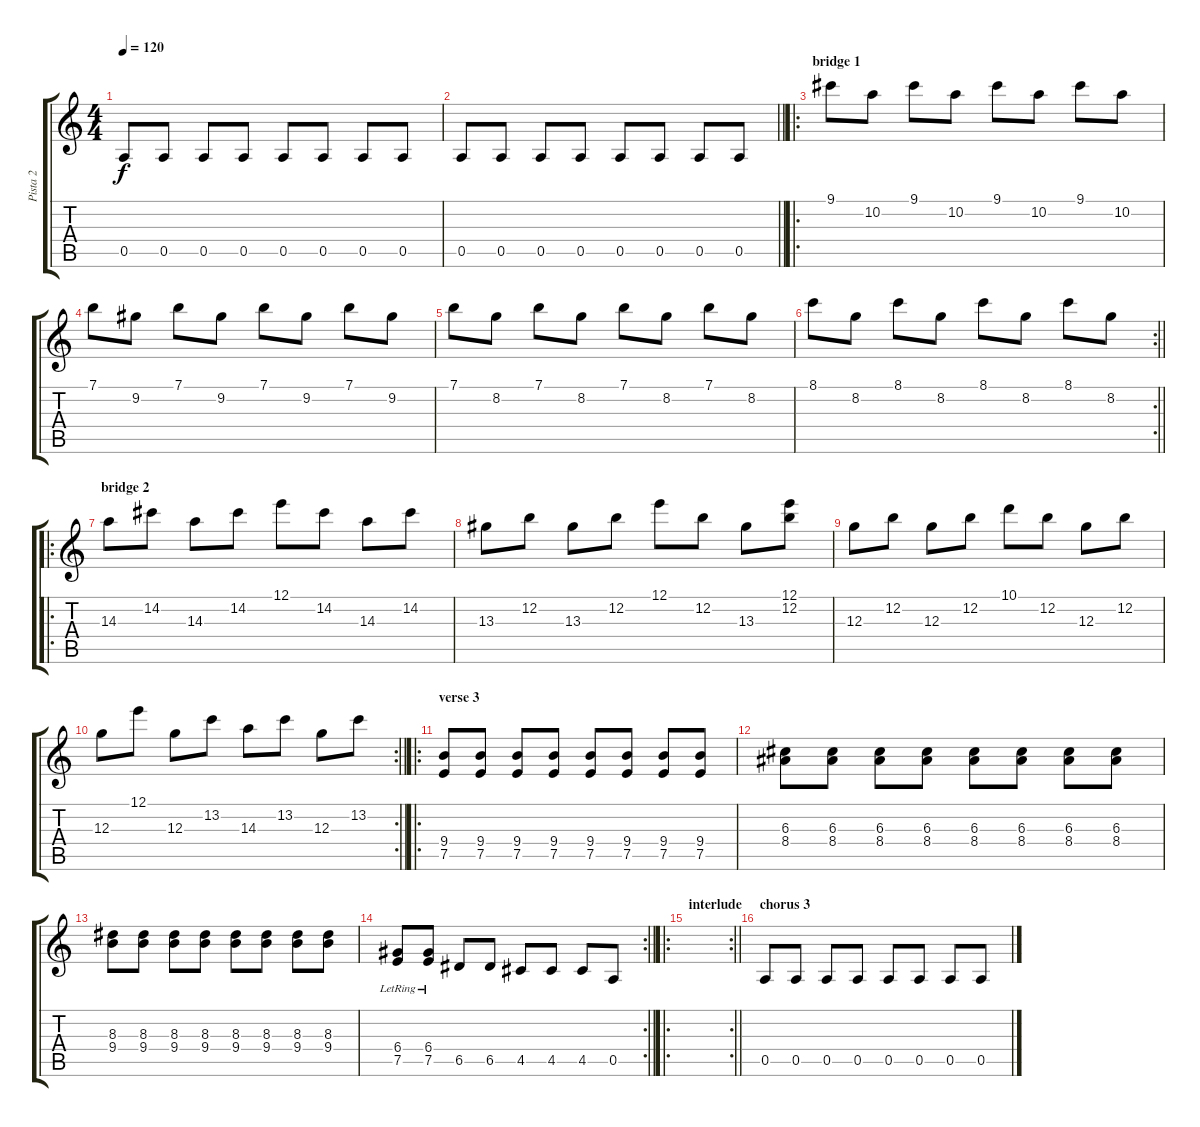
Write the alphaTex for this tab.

\track ("Pista 2" "Pista 2") {instrument electricguitarclean}
\staff {score tabs}
\tuning (E4 B3 G3 D3 A2 E2) {hide}
\ts (4 4)
\tempo 120
\clef g2
\ks c
0.5.8{dy f} 0.5.8 0.5.8 0.5.8 0.5.8 0.5.8 0.5.8 0.5.8 |
\barLineRight lightlight
0.5.8 0.5.8 0.5.8 0.5.8 0.5.8 0.5.8 0.5.8 0.5.8 |
\ro
\section ("" "bridge 1")
9.1.8 10.2.8 9.1.8 10.2.8 9.1.8 10.2.8 9.1.8 10.2.8 |
7.1.8 9.2.8 7.1.8 9.2.8 7.1.8 9.2.8 7.1.8 9.2.8 |
7.1.8 8.2.8 7.1.8 8.2.8 7.1.8 8.2.8 7.1.8 8.2.8 |
\rc 2
\barLineRight lightlight
8.1.8 8.2.8 8.1.8 8.2.8 8.1.8 8.2.8 8.1.8 8.2.8 |
\ro
\section ("" "bridge 2")
14.3.8 14.2.8 14.3.8 14.2.8 12.1.8 14.2.8 14.3.8 14.2.8 |
13.3.8 12.2.8 13.3.8 12.2.8 12.1.8 12.2.8 13.3.8 (12.1 12.2).8 |
12.3.8 12.2.8 12.3.8 12.2.8 10.1.8 12.2.8 12.3.8 12.2.8 |
\rc 2
\barLineRight lightlight
12.3.8 12.1.8 12.3.8 13.2.8 14.3.8 13.2.8 12.3.8 13.2.8 |
\ro
\section ("" "verse 3")
(9.4 7.5).8 (9.4 7.5).8 (9.4 7.5).8 (9.4 7.5).8 (9.4 7.5).8 (9.4 7.5).8 (9.4 7.5).8 (9.4 7.5).8 |
(6.3 8.4).8 (6.3 8.4).8 (6.3 8.4).8 (6.3 8.4).8 (6.3 8.4).8 (6.3 8.4).8 (6.3 8.4).8 (6.3 8.4).8 |
(8.3 9.4).8 (8.3 9.4).8 (8.3 9.4).8 (8.3 9.4).8 (8.3 9.4).8 (8.3 9.4).8 (8.3 9.4).8 (8.3 9.4).8 |
\rc 2
\barLineRight lightlight
(6.4{lr} 7.5{lr}).8 (6.4{lr} 7.5{lr}).8 6.5.8 6.5.8 4.5.8 4.5.8 4.5.8 0.5.8 |
\ro
\rc 2
\section ("" "interlude")
\barLineRight lightlight
|
\section ("" "chorus 3")
0.5.8 0.5.8 0.5.8 0.5.8 0.5.8 0.5.8 0.5.8 0.5.8
